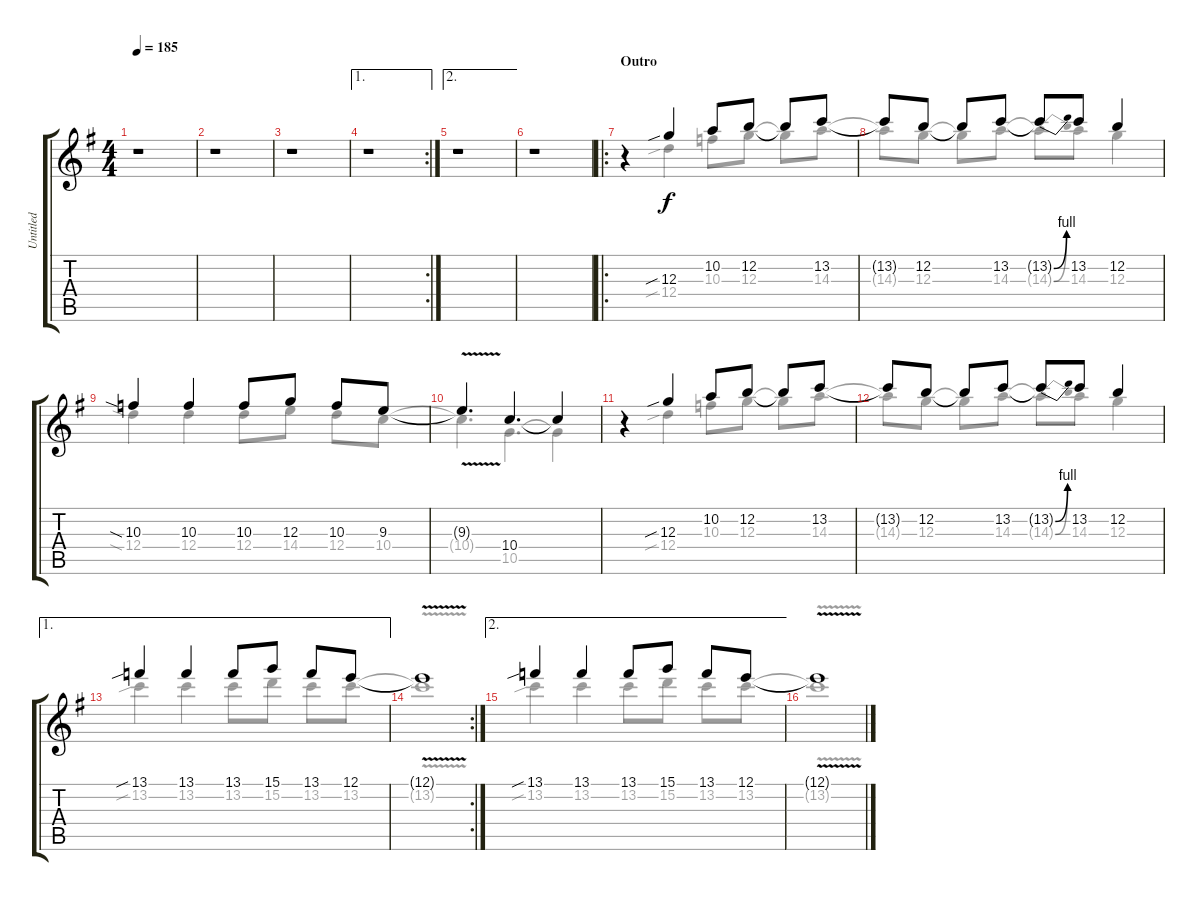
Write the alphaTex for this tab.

\track ("Untitled" "Untitled") {instrument distortionguitar}
\staff {score tabs}
\tuning (E4 B3 G3 D3 A2 E2) {hide}
\voice
\ts (4 4)
\tempo 185
\clef g2
\ks g
r.1{dy f} |
r.1 |
r.1 |
\ae 1
\rc 2
r.1 |
\ae 2
r.1 |
r.1 |
\ro
\section ("" "Outro")
r.4 12.3{sib}.4 10.2.8 12.2.8 12.2{t}.8 13.2.8 |
13.2{t}.8 12.2.8 12.2{t}.8 13.2.8 13.2{be (bend 0 0 60 4) t}.8 13.2.8 12.2.4 |
10.3{sia}.4 10.3.4 10.3.8 12.3.8 10.3.8 9.3.8 |
9.3{v t}.4{d} 10.4.4{d} 10.4{t}.4 |
r.4 12.3{sib}.4 10.2.8 12.2.8 12.2{t}.8 13.2.8 |
13.2{t}.8 12.2.8 12.2{t}.8 13.2.8 13.2{be (bend 0 0 60 4) t}.8 13.2.8 12.2.4 |
\ae 1
13.1{sib}.4 13.1.4 13.1.8 15.1.8 13.1.8 12.1.8 |
\rc 2
12.1{v t}.1 |
\ae 2
13.1{sib}.4 13.1.4 13.1.8 15.1.8 13.1.8 12.1.8 |
12.1{v t}.1
\voice
\clef g2
\ottava regular
\simile none
\ks g
|
|
|
|
|
|
r.4 12.4{sib}.4 10.3.8 12.3.8 12.3{t}.8 14.3.8 |
14.3{t}.8 12.3.8 12.3{t}.8 14.3.8 14.3{be (bend 0 0 60 4) t}.8 14.3.8 12.3.4 |
12.4{sia}.4 12.4.4 12.4.8 14.4.8 12.4.8 10.4.8 |
10.4{t}.4{d} 10.5.4{d} 10.5{t}.4 |
r.4 12.4{sib}.4 10.3.8 12.3.8 12.3{t}.8 14.3.8 |
14.3{t}.8 12.3.8 12.3{t}.8 14.3.8 14.3{be (bend 0 0 60 4) t}.8 14.3.8 12.3.4 |
13.2{sib}.4 13.2.4 13.2.8 15.2.8 13.2.8 13.2.8 |
13.2{v t}.1 |
13.2{sib}.4 13.2.4 13.2.8 15.2.8 13.2.8 13.2.8 |
13.2{v t}.1
